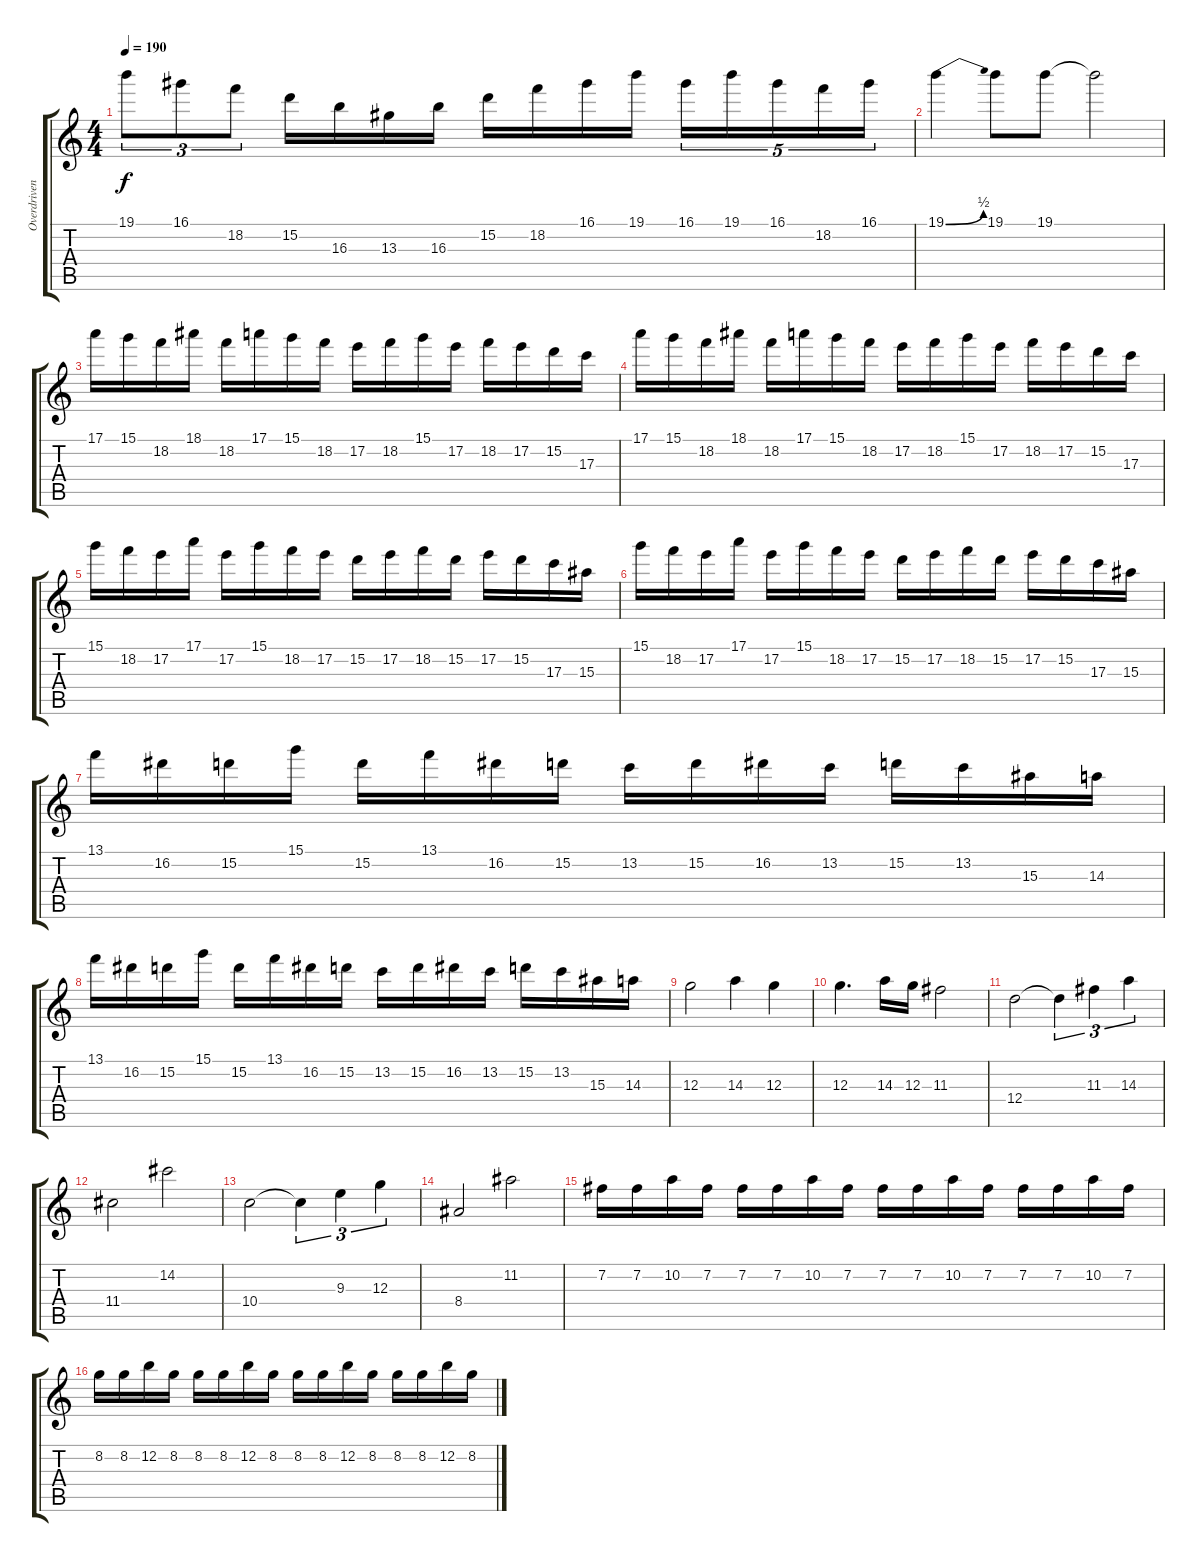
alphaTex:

\track ("Overdriven Guitar 1" "Overdriven") {instrument overdrivenguitar}
\staff {score tabs}
\tuning (E4 B3 G3 D3 A2 E2) {hide}
\ts (4 4)
\tempo 190
\clef g2
\ks c
19.1.8{tu (3 2) dy f} 16.1.8{tu (3 2)} 18.2.8{tu (3 2)} 15.2.16 16.3.16 13.3.16 16.3.16 15.2.16 18.2.16 16.1.16 19.1.16 16.1.16{tu (5 4)} 19.1.16{tu (5 4)} 16.1.16{tu (5 4)} 18.2.16{tu (5 4)} 16.1.16{tu (5 4)} |
19.1{be (bend 0 0 60 2)}.4 19.1.8 19.1.8 19.1{t}.2 |
17.1.16 15.1.16 18.2.16 18.1.16 18.2.16 17.1.16 15.1.16 18.2.16 17.2.16 18.2.16 15.1.16 17.2.16 18.2.16 17.2.16 15.2.16 17.3.16 |
17.1.16 15.1.16 18.2.16 18.1.16 18.2.16 17.1.16 15.1.16 18.2.16 17.2.16 18.2.16 15.1.16 17.2.16 18.2.16 17.2.16 15.2.16 17.3.16 |
15.1.16 18.2.16 17.2.16 17.1.16 17.2.16 15.1.16 18.2.16 17.2.16 15.2.16 17.2.16 18.2.16 15.2.16 17.2.16 15.2.16 17.3.16 15.3.16 |
15.1.16 18.2.16 17.2.16 17.1.16 17.2.16 15.1.16 18.2.16 17.2.16 15.2.16 17.2.16 18.2.16 15.2.16 17.2.16 15.2.16 17.3.16 15.3.16 |
13.1.16 16.2.16 15.2.16 15.1.16 15.2.16 13.1.16 16.2.16 15.2.16 13.2.16 15.2.16 16.2.16 13.2.16 15.2.16 13.2.16 15.3.16 14.3.16 |
13.1.16 16.2.16 15.2.16 15.1.16 15.2.16 13.1.16 16.2.16 15.2.16 13.2.16 15.2.16 16.2.16 13.2.16 15.2.16 13.2.16 15.3.16 14.3.16 |
12.3.2 14.3.4 12.3.4 |
12.3.4{d} 14.3.16 12.3.16 11.3.2 |
12.4.2 12.4{t}.4{tu (3 2)} 11.3.4{tu (3 2)} 14.3.4{tu (3 2)} |
11.4.2 14.2.2 |
10.4.2 10.4{t}.4{tu (3 2)} 9.3.4{tu (3 2)} 12.3.4{tu (3 2)} |
8.4.2 11.2.2 |
7.2.16 7.2.16 10.2.16 7.2.16 7.2.16 7.2.16 10.2.16 7.2.16 7.2.16 7.2.16 10.2.16 7.2.16 7.2.16 7.2.16 10.2.16 7.2.16 |
8.2.16 8.2.16 12.2.16 8.2.16 8.2.16 8.2.16 12.2.16 8.2.16 8.2.16 8.2.16 12.2.16 8.2.16 8.2.16 8.2.16 12.2.16 8.2.16
